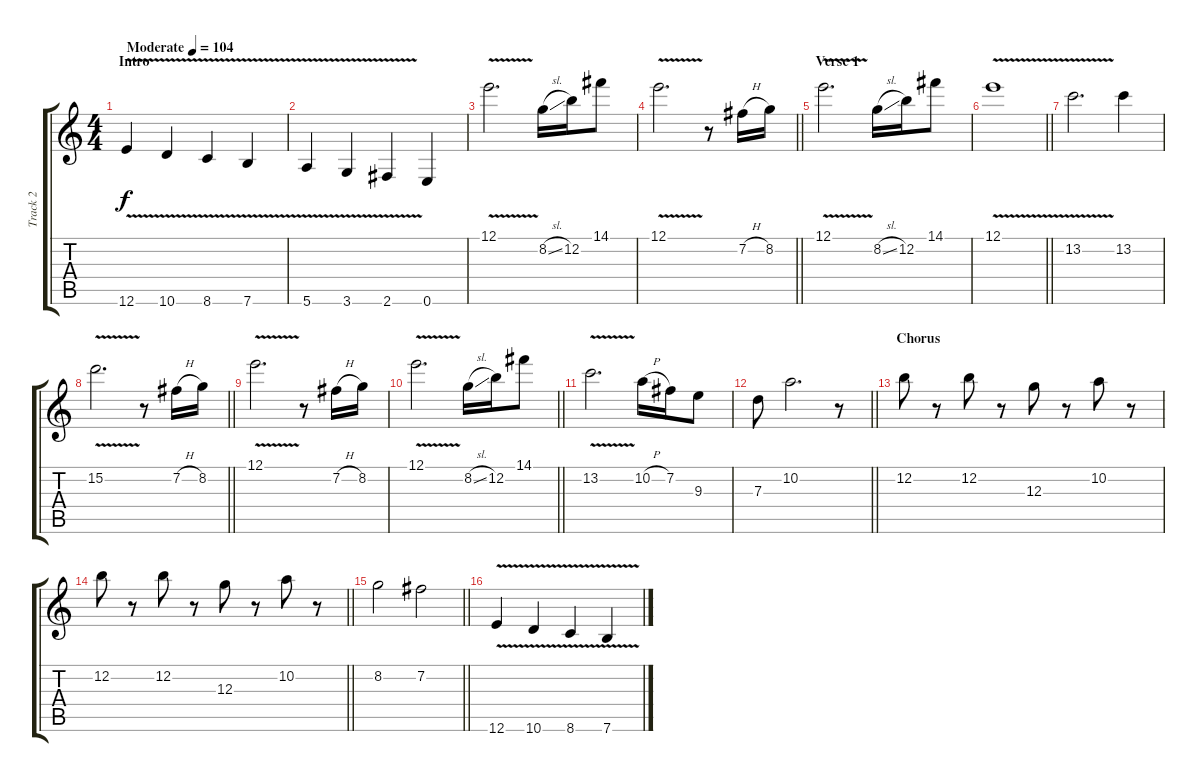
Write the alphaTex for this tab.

\track ("Track 2" "Track 2") {instrument electricguitarclean}
\staff {score tabs}
\tuning (E4 B3 G3 D3 A2 E2) {hide}
\ts (4 4)
\section ("" "Intro")
\tempo (104 "Moderate")
\clef g2
\ks c
12.6{v}.4{dy f instrument electricguitarclean} 10.6{v}.4 8.6{v}.4 7.6{v}.4 |
5.6{v}.4 3.6{v}.4 2.6{v}.4 0.6.4 |
12.1{v}.2{d} 8.2{sl}.16 12.2.16 14.1.8 |
\barLineRight lightlight
12.1{v}.2{d} r.8 7.2{h}.16 8.2.16 |
\section ("" "Verse 1")
12.1{v}.2{d} 8.2{sl}.16 12.2.16 14.1.8 |
\barLineRight lightlight
12.1{v}.1 |
13.2{v}.2{d} 13.2.4 |
\barLineRight lightlight
15.2{v}.2{d} r.8 7.2{h}.16 8.2.16 |
12.1{v}.2{d} r.8 7.2{h}.16 8.2.16 |
\barLineRight lightlight
12.1{v}.2{d} 8.2{sl}.16 12.2.16 14.1.8 |
13.2{v}.2{d} 10.2{h}.16 7.2.16 9.3.8 |
\barLineRight lightlight
7.3.8 10.2.2{d} r.8 |
\section ("" "Chorus")
12.2.8 r.8 12.2.8 r.8 12.3.8 r.8 10.2.8 r.8 |
\barLineRight lightlight
12.2.8 r.8 12.2.8 r.8 12.3.8 r.8 10.2.8 r.8 |
\barLineRight lightlight
8.2.2 7.2.2 |
\section ("" "")
12.6{v}.4 10.6{v}.4 8.6{v}.4 7.6{v}.4
